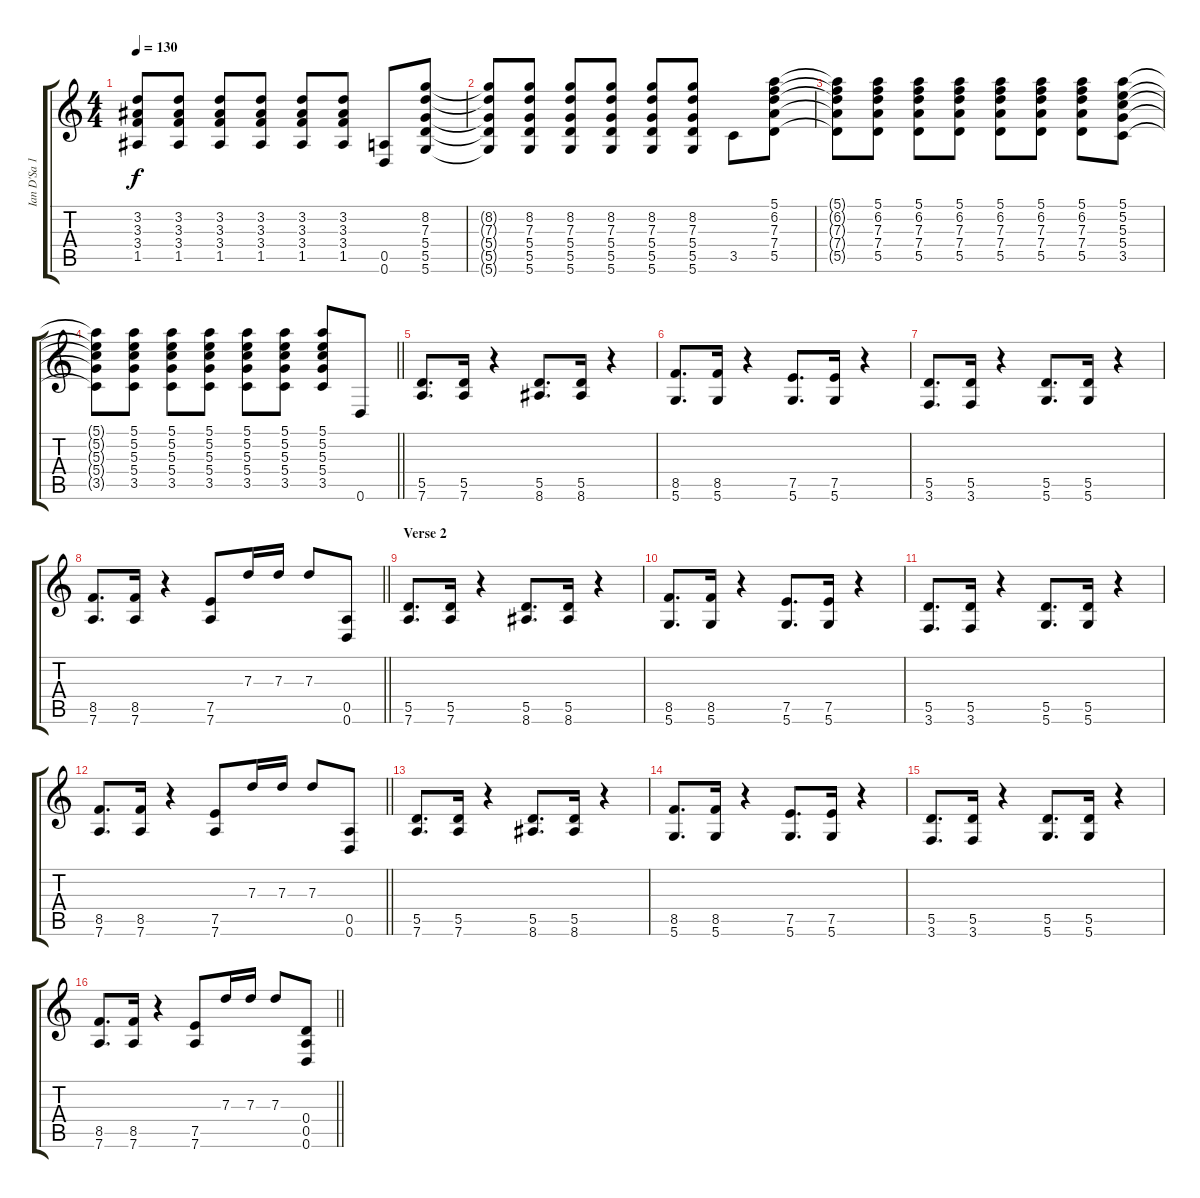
\track ("Ian D'Sa 1" "Ian D'Sa 1") {instrument overdrivenguitar}
\staff {score tabs}
\tuning (E4 B3 G3 D3 A2 D2) {hide}
\ts (4 4)
\tempo 130
\clef g2
\ks c
(3.2{t} 3.3{t} 3.4{t} 1.5{t}).8{dy f} (3.2 3.3 3.4 1.5).8 (3.2 3.3 3.4 1.5).8 (3.2 3.3 3.4 1.5).8 (3.2 3.3 3.4 1.5).8 (3.2 3.3 3.4 1.5).8 (0.5 0.6).8 (8.2 7.3 5.4 5.5 5.6).8 |
(8.2{t} 7.3{t} 5.4{t} 5.5{t} 5.6{t}).8 (8.2 7.3 5.4 5.5 5.6).8 (8.2 7.3 5.4 5.5 5.6).8 (8.2 7.3 5.4 5.5 5.6).8 (8.2 7.3 5.4 5.5 5.6).8 (8.2 7.3 5.4 5.5 5.6).8 3.5.8 (5.1 6.2 7.3 7.4 5.5).8 |
(5.1{t} 6.2{t} 7.3{t} 7.4{t} 5.5{t}).8 (5.1 6.2 7.3 7.4 5.5).8 (5.1 6.2 7.3 7.4 5.5).8 (5.1 6.2 7.3 7.4 5.5).8 (5.1 6.2 7.3 7.4 5.5).8 (5.1 6.2 7.3 7.4 5.5).8 (5.1 6.2 7.3 7.4 5.5).8 (5.1 5.2 5.3 5.4 3.5).8 |
\barLineRight lightlight
(5.1{t} 5.2{t} 5.3{t} 5.4{t} 3.5{t}).8 (5.1 5.2 5.3 5.4 3.5).8 (5.1 5.2 5.3 5.4 3.5).8 (5.1 5.2 5.3 5.4 3.5).8 (5.1 5.2 5.3 5.4 3.5).8 (5.1 5.2 5.3 5.4 3.5).8 (5.1 5.2 5.3 5.4 3.5).8 0.6.8 |
\section ("" "")
(5.5 7.6).8{d} (5.5 7.6).16 r.4 (5.5 8.6).8{d} (5.5 8.6).16 r.4 |
(8.5 5.6).8{d} (8.5 5.6).16 r.4 (7.5 5.6).8{d} (7.5 5.6).16 r.4 |
(5.5 3.6).8{d} (5.5 3.6).16 r.4 (5.5 5.6).8{d} (5.5 5.6).16 r.4 |
\barLineRight lightlight
(8.5 7.6).8{d} (8.5 7.6).16 r.4 (7.5 7.6).8 7.3.16 7.3.16 7.3.8 (0.5 0.6).8 |
\section ("" "Verse 2")
(5.5 7.6).8{d} (5.5 7.6).16 r.4 (5.5 8.6).8{d} (5.5 8.6).16 r.4 |
(8.5 5.6).8{d} (8.5 5.6).16 r.4 (7.5 5.6).8{d} (7.5 5.6).16 r.4 |
(5.5 3.6).8{d} (5.5 3.6).16 r.4 (5.5 5.6).8{d} (5.5 5.6).16 r.4 |
\barLineRight lightlight
(8.5 7.6).8{d} (8.5 7.6).16 r.4 (7.5 7.6).8 7.3.16 7.3.16 7.3.8 (0.5 0.6).8 |
(5.5 7.6).8{d} (5.5 7.6).16 r.4 (5.5 8.6).8{d} (5.5 8.6).16 r.4 |
(8.5 5.6).8{d} (8.5 5.6).16 r.4 (7.5 5.6).8{d} (7.5 5.6).16 r.4 |
(5.5 3.6).8{d} (5.5 3.6).16 r.4 (5.5 5.6).8{d} (5.5 5.6).16 r.4 |
\barLineRight lightlight
(8.5 7.6).8{d} (8.5 7.6).16 r.4 (7.5 7.6).8 7.3.16 7.3.16 7.3.8 (0.4 0.5 0.6).8
